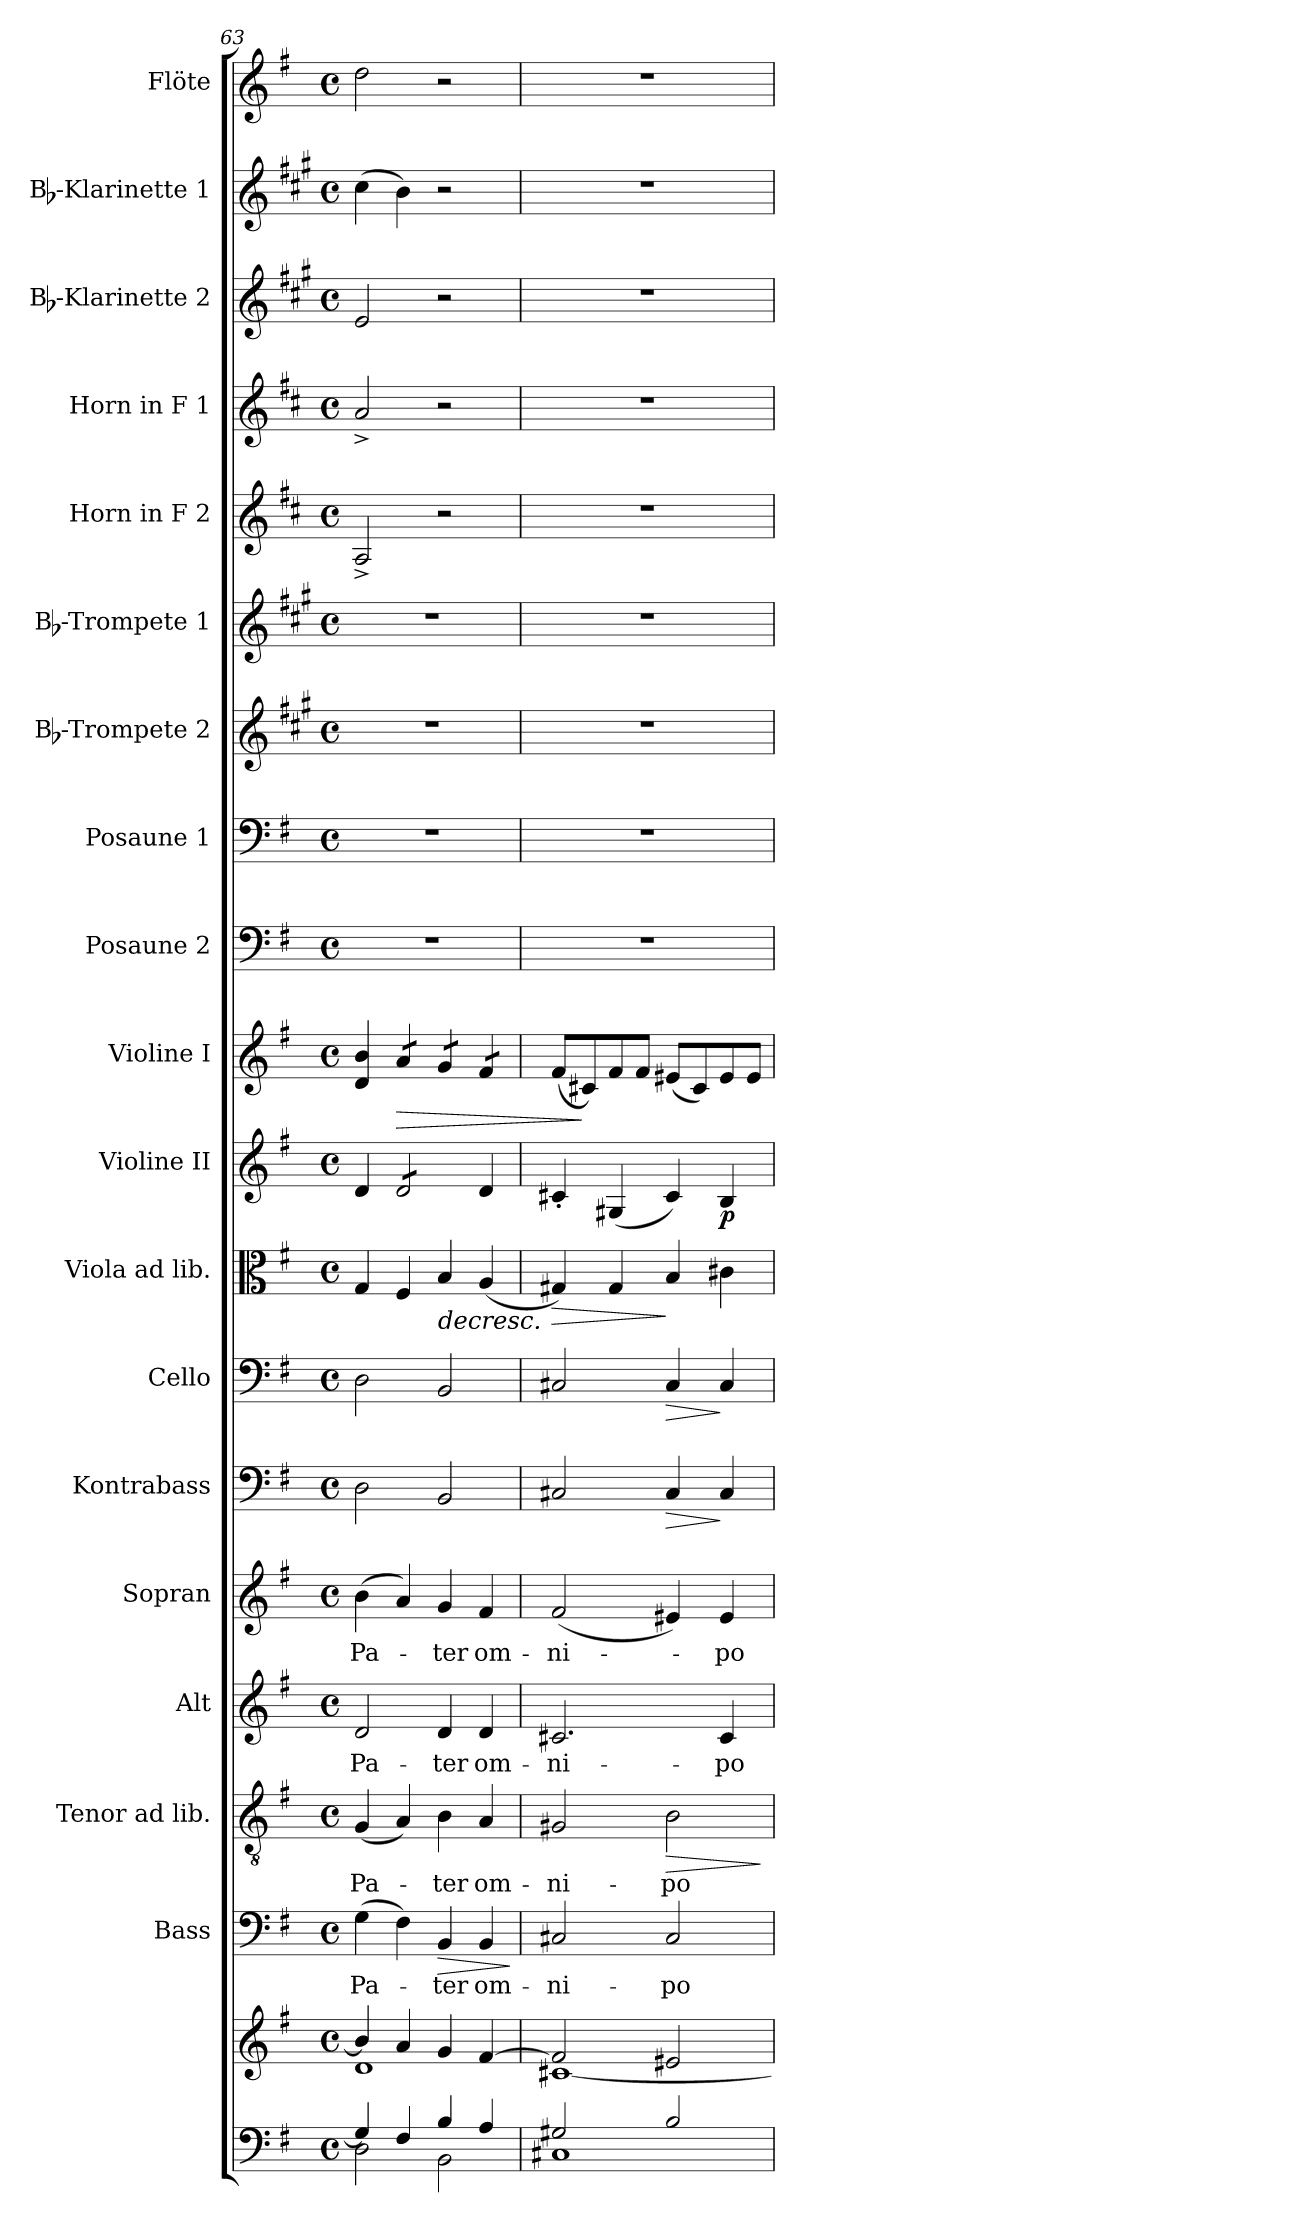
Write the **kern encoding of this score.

**kern	**kern	**kern	**text	**dynam	**kern	**text	**dynam	**kern	**text	**kern	**text	**kern	**dynam	**kern	**dynam	**kern	**dynam	**kern	**dynam	**kern	**dynam	**kern	**kern	**kern	**kern	**kern	**kern	**kern	**kern	**kern
*part19	*part19	*part18	*part18	*part18	*part17	*part17	*part17	*part16	*part16	*part15	*part15	*part14	*part14	*part13	*part13	*part12	*part12	*part11	*part11	*part10	*part10	*part9	*part8	*part7	*part6	*part5	*part4	*part3	*part2	*part1
*staff20	*staff19	*staff18	*staff18	*staff18	*staff17	*staff17	*staff17	*staff16	*staff16	*staff15	*staff15	*staff14	*staff14	*staff13	*staff13	*staff12	*staff12	*staff11	*staff11	*staff10	*staff10	*staff9	*staff8	*staff7	*staff6	*staff5	*staff4	*staff3	*staff2	*staff1
*	*	*I"Bass	*	*	*I"Tenor ad lib.	*	*	*I"Alt	*	*I"Sopran	*	*I"Kontrabass	*	*I"Cello	*	*I"Viola ad lib.	*	*I"Violine II	*	*I"Violine I	*	*I"Posaune 2	*I"Posaune 1	*I"Bb-Trompete 2	*I"Bb-Trompete 1	*I"Horn in F 2	*I"Horn in F 1	*I"Bb-Klarinette 2	*I"Bb-Klarinette 1	*I"Flöte
*	*	*I'B.	*	*	*I'T.	*	*	*I'A.	*	*I'S.	*	*I'Kb.	*	*	*	*I'Vla.	*	*I'Vl. II	*	*I'Vl. I	*	*I'Pos. 2	*I'Pos. 1	*I'Bb Trp. 2	*I'Bb Trp. 1	*	*	*I'Bb Kl. 2	*I'Bb Kl. 1	*I'Fl.
*clefF4	*clefG2	*clefF4	*	*	*clefGv2	*	*	*clefG2	*	*clefG2	*	*clefF4	*	*clefF4	*	*clefC3	*	*clefG2	*	*clefG2	*	*clefF4	*clefF4	*clefG2	*clefG2	*clefG2	*clefG2	*clefG2	*clefG2	*clefG2
*	*	*	*	*	*	*	*	*	*	*	*	*ITrd7c12	*	*	*	*	*	*	*	*	*	*	*	*ITrd1c2	*ITrd1c2	*ITrd4c7	*ITrd4c7	*ITrd1c2	*ITrd1c2	*
*k[f#]	*k[f#]	*k[f#]	*	*	*k[f#]	*	*	*k[f#]	*	*k[f#]	*	*k[f#]	*	*k[f#]	*	*k[f#]	*	*k[f#]	*	*k[f#]	*	*k[f#]	*k[f#]	*k[f#]	*k[f#]	*k[f#]	*k[f#]	*k[f#]	*k[f#]	*k[f#]
*G:	*G:	*G:	*	*	*G:	*	*	*G:	*	*G:	*	*G:	*	*G:	*	*G:	*	*G:	*	*G:	*	*G:	*G:	*G:	*G:	*G:	*G:	*G:	*G:	*G:
*M4/4	*M4/4	*M4/4	*	*	*M4/4	*	*	*M4/4	*	*M4/4	*	*M4/4	*	*M4/4	*	*M4/4	*	*M4/4	*	*M4/4	*	*M4/4	*M4/4	*M4/4	*M4/4	*M4/4	*M4/4	*M4/4	*M4/4	*M4/4
*met(c)	*met(c)	*met(c)	*	*	*met(c)	*	*	*met(c)	*	*met(c)	*	*met(c)	*	*met(c)	*	*met(c)	*	*met(c)	*	*met(c)	*	*met(c)	*met(c)	*met(c)	*met(c)	*met(c)	*met(c)	*met(c)	*met(c)	*met(c)
=63	=63	=63	=63	=63	=63	=63	=63	=63	=63	=63	=63	=63	=63	=63	=63	=63	=63	=63	=63	=63	=63	=63	=63	=63	=63	=63	=63	=63	=63	=63
*^	*^	*	*	*	*	*	*	*	*	*	*	*	*	*	*	*	*	*	*	*	*	*	*	*	*	*	*	*	*	*
!	!	!	!	!	!LO:LY:b	!	!	!LO:LY:b	!	!	!LO:LY:b	!	!LO:LY:b	!	!	!	!	!	!	!	!	!	!	!	!	!	!	!	!	!	!	!
4G/]	2D\	4b/]	1d	(>4G\	Pa-	.	(<4G/	Pa-	.	2d/	Pa-	(>4b\	Pa-	2DD\	.	2D\	.	4G/	.	4d/	.	4d/ 4b/	.	1r	1r	1r	1r	2D^</	2d^</	2d/	(>4b\	2dd\
!	!	!	!	!	!	!	!	!	!	!	!	!	!	!	!	!	!	!	!	!	!	!	!LO:HP:b	!	!	!	!	!	!	!	!	!
*	*	*	*	*	*	*	*	*	*	*	*	*	*	*	*	*	*	*	*	*tremolo	*	*	*	*	*	*	*	*	*	*	*	*
*	*	*	*	*	*	*	*	*	*	*	*	*	*	*	*	*	*	*	*	*	*	*tremolo	*	*	*	*	*	*	*	*	*	*
4F#/	.	4a/	.	4F#\)	.	.	4A/)	.	.	.	.	4a/)	.	.	.	.	.	4F#/	.	8d/L	.	8a/L	>	.	.	.	.	.	.	.	4a\)	.
.	.	.	.	.	.	.	.	.	.	.	.	.	.	.	.	.	.	.	.	8d/	.	8a/J	.	.	.	.	.	.	.	.	.	.
!	!	!	!	!	!LO:LY:b	!LO:HP:b	!	!LO:LY:b	!	!	!LO:LY:b	!	!LO:LY:b	!	!	!	!	!	!LO:HP:b	!	!	!	!	!	!	!	!	!	!	!	!	!
4B/	2BB\	4g/	.	4BB/	-ter	>	4B\	-ter	.	4d/	-ter	4g/	-ter	2BBB/	.	2BB/	.	4B/	>	8d/	.	8g/L	.	.	.	.	.	2r	2r	2r	2r	2r
.	.	.	.	.	.	.	.	.	.	.	.	.	.	.	.	.	.	.	.	8d/J	.	8g/J	.	.	.	.	.	.	.	.	.	.
*	*	*	*	*	*	*	*	*	*	*	*	*	*	*	*	*	*	*	*	*Xtremolo	*	*	*	*	*	*	*	*	*	*	*	*
!	!	!	!	!	!LO:LY:b	!	!	!LO:LY:b	!	!	!LO:LY:b	!	!LO:LY:b	!	!	!	!	!	!	!	!	!	!	!	!	!	!	!	!	!	!	!
4A/	.	[>4f#/	.	4BB/	om-	.	4A/	om-	.	4d/	om-	4f#/	om-	.	.	.	.	(<4A/	.	4d/	.	8f#/L	.	.	.	.	.	.	.	.	.	.
.	.	.	.	.	.	.	.	.	.	.	.	.	.	.	.	.	.	.	.	.	.	8f#/J	.	.	.	.	.	.	.	.	.	.
*	*	*	*	*	*	*	*	*	*	*	*	*	*	*	*	*	*	*	*	*	*	*Xtremolo	*	*	*	*	*	*	*	*	*	*
*v	*v	*	*	*	*	*	*	*	*	*	*	*	*	*	*	*	*	*	*	*	*	*	*	*	*	*	*	*	*	*	*	*
*	*v	*v	*	*	*	*	*	*	*	*	*	*	*	*	*	*	*	*	*	*	*	*	*	*	*	*	*	*	*	*	*
.	.	.	.	]	.	.	.	.	.	.	.	.	.	.	.	.	.	.	.	.	.	.	.	.	.	.	.	.	.	.
=64	=64	=64	=64	=64	=64	=64	=64	=64	=64	=64	=64	=64	=64	=64	=64	=64	=64	=64	=64	=64	=64	=64	=64	=64	=64	=64	=64	=64	=64	=64
*^	*^	*	*	*	*	*	*	*	*	*	*	*	*	*	*	*	*	*	*	*	*	*	*	*	*	*	*	*	*	*
!	!	!	!	!	!LO:LY:b	!	!	!LO:LY:b	!	!	!LO:LY:b	!	!LO:LY:b	!	!	!	!	!	!LO:HP:b	!	!	!	!	!	!	!	!	!	!	!	!	!
2G#X/	1C#X	2f#/]	[<1c#X	2C#X/	-ni-	.	2G#X/	-ni-	.	2.c#X/	-ni-	(<2f#/	-ni-	2CC#X/	.	2C#X/	.	4G#X/)	>	4c#X'</	.	(<8f#/L	.	1r	1r	1r	1r	1r	1r	1r	1r	1r
.	.	.	.	.	.	.	.	.	.	.	.	.	.	.	.	.	.	.	.	.	.	8c#X/)	]	.	.	.	.	.	.	.	.	.
.	.	.	.	.	.	.	.	.	.	.	.	.	.	.	.	.	.	4G#/	.	(<4G#X/	.	8f#/	.	.	.	.	.	.	.	.	.	.
.	.	.	.	.	.	.	.	.	.	.	.	.	.	.	.	.	.	.	.	.	.	8f#/J	.	.	.	.	.	.	.	.	.	.
!	!	!	!	!	!LO:LY:b	!	!	!LO:LY:b	!LO:HP:b	!	!	!	!	!	!LO:HP:b	!	!LO:HP:b	!	!	!	!	!	!	!	!	!	!	!	!	!	!	!
2B/	.	2e#X/	.	2C#/	-po-	.	2B\	-po-	>	.	.	4e#X/)	.	4CC#/	>	4C#/	>	4B/	] ]	4c#/)	.	(<8e#X/L	.	.	.	.	.	.	.	.	.	.
.	.	.	.	.	.	.	.	.	.	.	.	.	.	.	.	.	.	.	.	.	.	8c#/)	.	.	.	.	.	.	.	.	.	.
!	!	!	!	!	!	!	!	!	!	!	!LO:LY:b	!	!LO:LY:b	!	!	!	!	!	!	!	!LO:DY:b	!	!	!	!	!	!	!	!	!	!	!
.	.	.	.	.	.	.	.	.	.	4c#/	-po-	4e#/	-po-	4CC#/	]	4C#/	]	4c#X\	.	4B/	p	8e#/	.	.	.	.	.	.	.	.	.	.
.	.	.	.	.	.	.	.	.	.	.	.	.	.	.	.	.	.	.	.	.	.	8e#/J	.	.	.	.	.	.	.	.	.	.
*v	*v	*	*	*	*	*	*	*	*	*	*	*	*	*	*	*	*	*	*	*	*	*	*	*	*	*	*	*	*	*	*	*
*	*v	*v	*	*	*	*	*	*	*	*	*	*	*	*	*	*	*	*	*	*	*	*	*	*	*	*	*	*	*	*	*
.	.	.	.	.	.	.	]	.	.	.	.	.	.	.	.	.	.	.	.	.	.	.	.	.	.	.	.	.	.	.
=	=	=	=	=	=	=	=	=	=	=	=	=	=	=	=	=	=	=	=	=	=	=	=	=	=	=	=	=	=	=
*-	*-	*-	*-	*-	*-	*-	*-	*-	*-	*-	*-	*-	*-	*-	*-	*-	*-	*-	*-	*-	*-	*-	*-	*-	*-	*-	*-	*-	*-	*-
